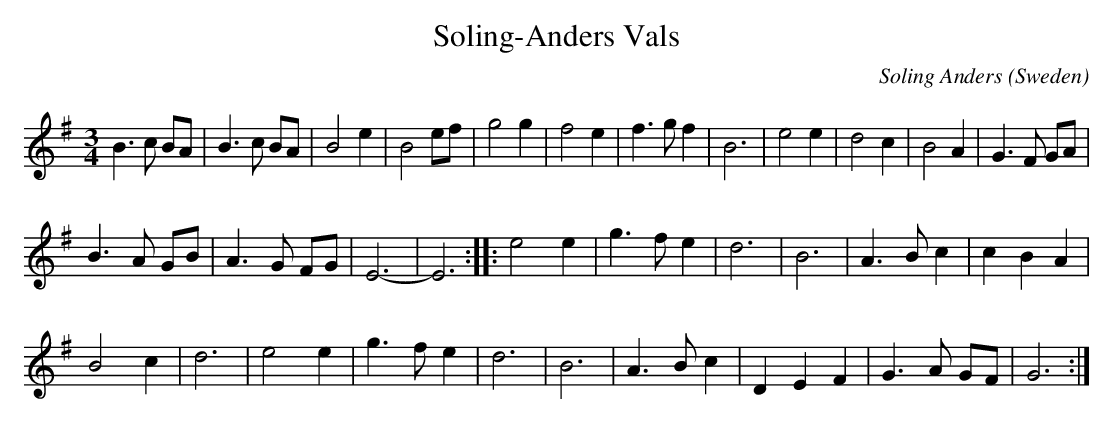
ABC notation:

X:1
T:Soling-Anders Vals
O:Sweden
M:3/4
C:Soling Anders
K:Em
B3c BA|B3c BA|B4 e2|B4 ef|\
g4 g2|f4 e2|f3g f2|B6|\
e4 e2|d4 c2|B4 A2|G3F GA|
B3A GB|A3G FG|E6-|E6::\
e4 e2|g3f e2|d6|B6|A3B c2|c2B2 A2|
B4 c2|d6|\
e4 e2|g3f e2|d6|B6|A3B c2|D2E2 F2|G3A GF|G6:|
